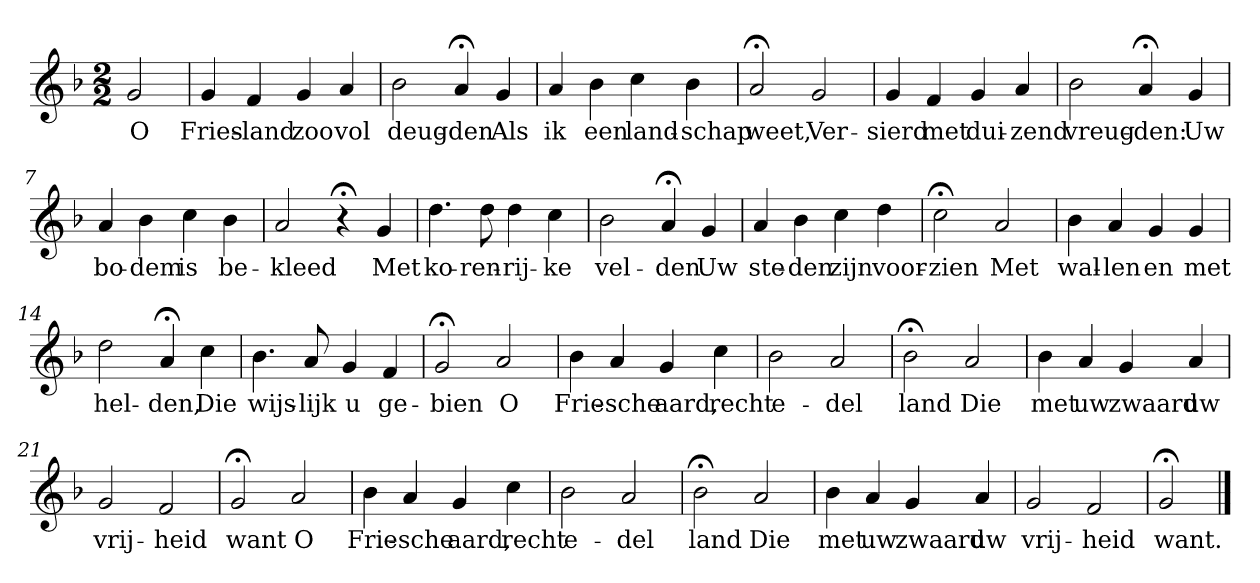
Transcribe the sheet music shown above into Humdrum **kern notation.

**kern	**text
*part1	*part1
*staff1	*staff1
*k[b-]	*
*F:	*
*M2/2	*
*MM120	*
=	=
2g	O
=1	=1
4g	Fries-
4f	-land
4g	zoo
4a	vol
=2	=2
2b-	deug-
4a;<	-den
4g	Als
=3	=3
4a	ik
4b-	een
4cc	land-
4b-	-schap
=4	=4
2a;<	weet,
2g	Ver-
=5	=5
4g	-sierd
4f	met
4g	dui-
4a	-zend
=6	=6
2b-	vreug-
4a;<	-den:
4g	Uw
=7	=7
4a	bo-
4b-	-dem
4cc	is
4b-	be-
=8	=8
2a	-kleed
4r;<	.
4g	Met
=9	=9
4.dd	ko-
8dd	-ren-
4dd	-rij-
4cc	-ke
=10	=10
2b-	vel-
4a;<	-den
4g	Uw
=11	=11
4a	ste-
4b-	-den
4cc	zijn
4dd	voor-
=12	=12
2cc;<	-zien
2a	Met
=13	=13
4b-	wal-
4a	-len
4g	en
4g	met
=14	=14
2dd	hel-
4a;<	-den,
4cc	Die
=15	=15
4.b-	wijs-
8a	-lijk
4g	u
4f	ge-
=16	=16
2g;<	-bien
2a	O
=17	=17
4b-	Frie-
4a	-sche
4g	aard,
4cc	recht
=18	=18
2b-	e-
2a	-del
=19	=19
2b-;<	land
2a	Die
=20	=20
4b-	met
4a	uw
4g	zwaard
4a	uw
=21	=21
2g	vrij-
2f	-heid
=22	=22
2g;<	want
2a	O
=23	=23
4b-	Frie-
4a	-sche
4g	aard,
4cc	recht
=24	=24
2b-	e-
2a	-del
=25	=25
2b-;<	land
2a	Die
=26	=26
4b-	met
4a	uw
4g	zwaard
4a	uw
=27	=27
2g	vrij-
2f	-heid
=28	=28
2g;<	want.
==	==
*-	*-
